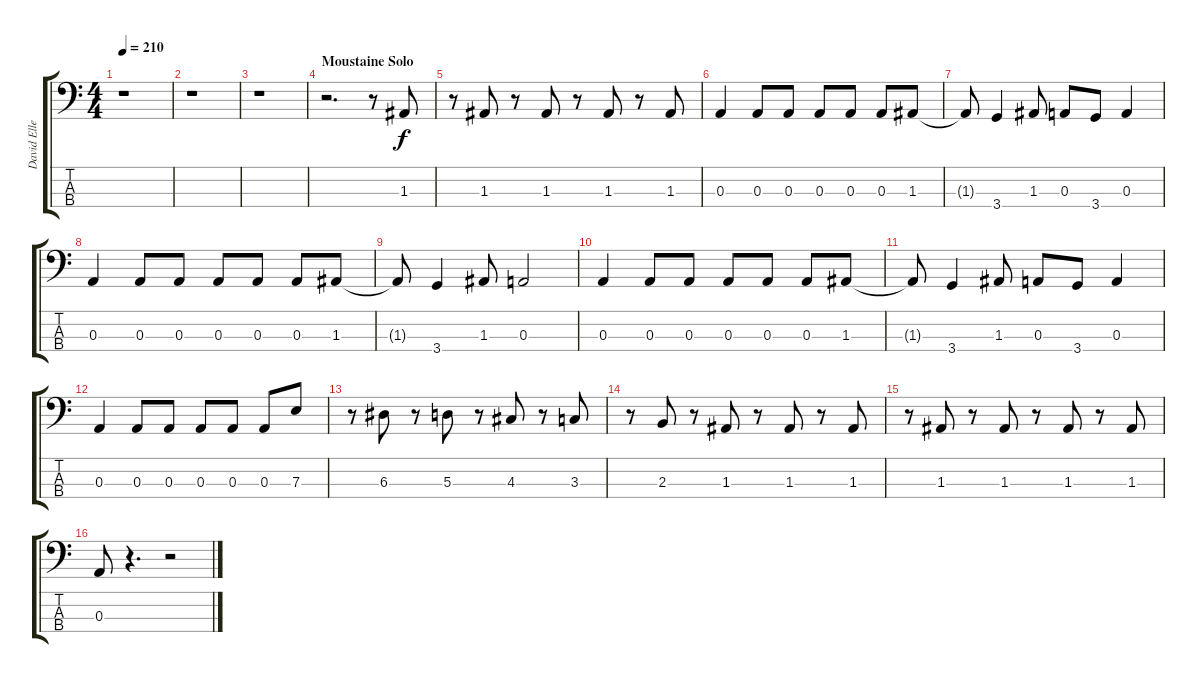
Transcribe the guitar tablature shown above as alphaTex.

\track ("David Ellefson" "David Elle") {instrument electricbassfinger}
\staff {score tabs}
\tuning (G2 D2 A1 E1) {hide}
\ts (4 4)
\tempo 210
\clef f4
\ks c
r.1{dy f} |
r.1 |
r.1 |
\section ("" "Moustaine Solo")
r.2{d} r.8 1.3.8 |
r.8 1.3.8 r.8 1.3.8 r.8 1.3.8 r.8 1.3.8 |
0.3.4 0.3.8 0.3.8 0.3.8 0.3.8 0.3.8 1.3.8 |
1.3{t}.8 3.4.4 1.3.8 0.3.8 3.4.8 0.3.4 |
0.3.4 0.3.8 0.3.8 0.3.8 0.3.8 0.3.8 1.3.8 |
1.3{t}.8 3.4.4 1.3.8 0.3.2 |
0.3.4 0.3.8 0.3.8 0.3.8 0.3.8 0.3.8 1.3.8 |
1.3{t}.8 3.4.4 1.3.8 0.3.8 3.4.8 0.3.4 |
0.3.4 0.3.8 0.3.8 0.3.8 0.3.8 0.3.8 7.3.8 |
r.8 6.3.8 r.8 5.3.8 r.8 4.3.8 r.8 3.3.8 |
r.8 2.3.8 r.8 1.3.8 r.8 1.3.8 r.8 1.3.8 |
r.8 1.3.8 r.8 1.3.8 r.8 1.3.8 r.8 1.3.8 |
0.3.8 r.4{d} r.2
